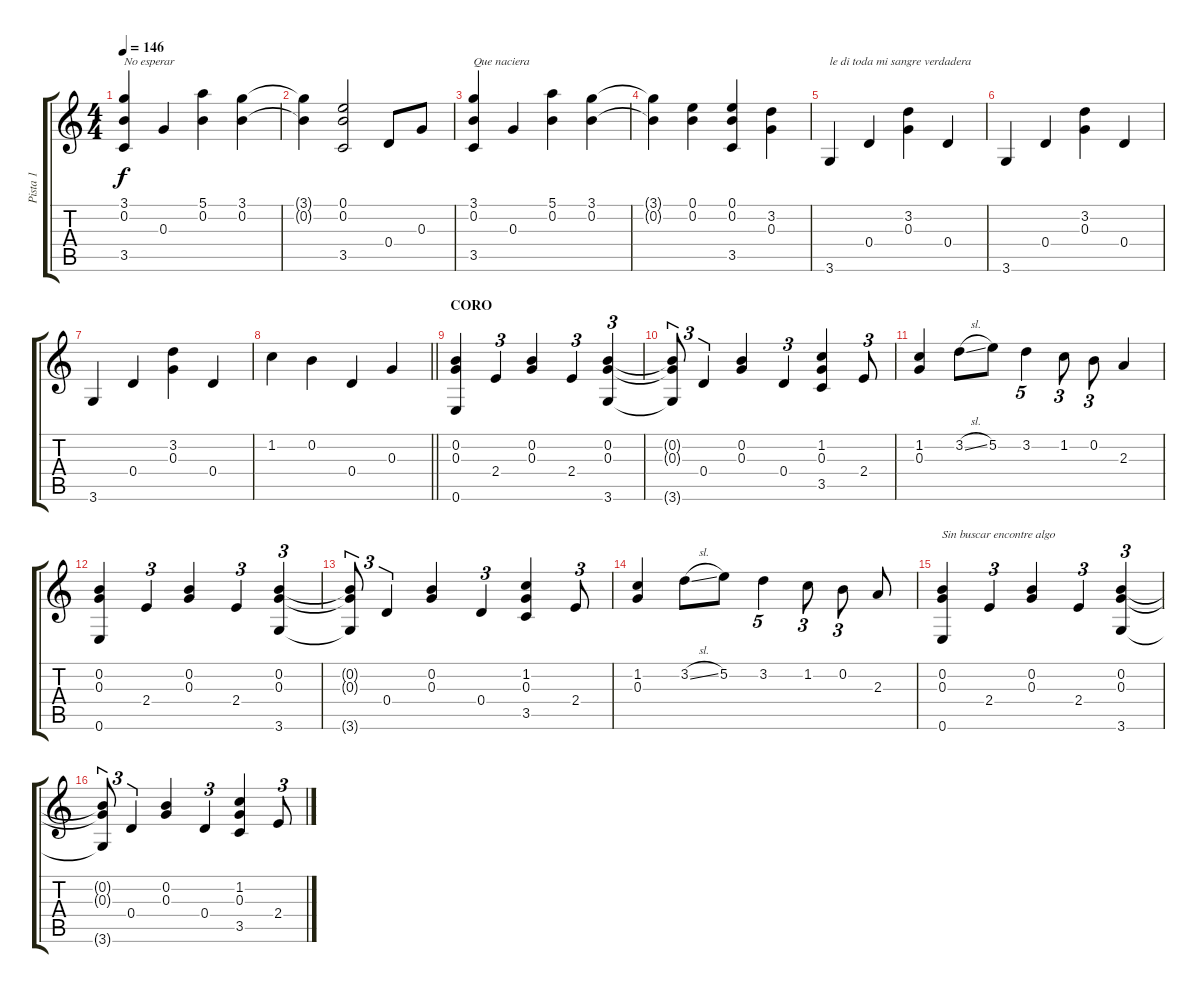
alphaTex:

\track ("Pista 1" "Pista 1") {instrument electricguitarjazz}
\staff {score tabs}
\tuning (E4 B3 G3 D3 A2 E2) {hide}
\ts (4 4)
\tempo 146
\clef g2
\ks c
(3.1 0.2 3.5).4{txt "No esperar" dy f} 0.3.4 (5.1 0.2).4 (3.1 0.2).4 |
(3.1{t} 0.2{t}).4 (0.1 0.2 3.5).2 0.4.8 0.3.8 |
(3.1 0.2 3.5).4{txt "Que naciera"} 0.3.4 (5.1 0.2).4 (3.1 0.2).4 |
(3.1{t} 0.2{t}).4 (0.1 0.2).4 (0.1 0.2 3.5).4 (3.2 0.3).4 |
3.6.4{txt "le di toda mi sangre verdadera"} 0.4.4 (3.2 0.3).4 0.4.4 |
3.6.4 0.4.4 (3.2 0.3).4 0.4.4 |
3.6.4 0.4.4 (3.2 0.3).4 0.4.4 |
\barLineRight lightlight
1.2.4 0.2.4 0.4.4 0.3.4 |
\section ("" "CORO")
(0.2 0.3 0.6).4 2.4.4{tu (3 2)} (0.2 0.3).4 2.4.4{tu (3 2)} (0.2 0.3 3.6).4{tu (3 2)} |
(0.2{t} 0.3{t} 3.6{t}).8{tu (3 2)} 0.4.4{tu (3 2)} (0.2 0.3).4 0.4.4{tu (3 2)} (1.2 0.3 3.5).4 2.4.8{tu (3 2)} |
(1.2 0.3).4 3.2{sl}.8 5.2.8 3.2.4{tu (5 4)} 1.2.8{tu (3 2)} 0.2.8{tu (3 2)} 2.3.4 |
(0.2 0.3 0.6).4 2.4.4{tu (3 2)} (0.2 0.3).4 2.4.4{tu (3 2)} (0.2 0.3 3.6).4{tu (3 2)} |
(0.2{t} 0.3{t} 3.6{t}).8{tu (3 2)} 0.4.4{tu (3 2)} (0.2 0.3).4 0.4.4{tu (3 2)} (1.2 0.3 3.5).4 2.4.8{tu (3 2)} |
(1.2 0.3).4 3.2{sl}.8 5.2.8 3.2.4{tu (5 4)} 1.2.8{tu (3 2)} 0.2.8{tu (3 2)} 2.3.8 |
(0.2 0.3 0.6).4{txt "Sin buscar encontre algo"} 2.4.4{tu (3 2)} (0.2 0.3).4 2.4.4{tu (3 2)} (0.2 0.3 3.6).4{tu (3 2)} |
(0.2{t} 0.3{t} 3.6{t}).8{tu (3 2)} 0.4.4{tu (3 2)} (0.2 0.3).4 0.4.4{tu (3 2)} (1.2 0.3 3.5).4 2.4.8{tu (3 2)}
